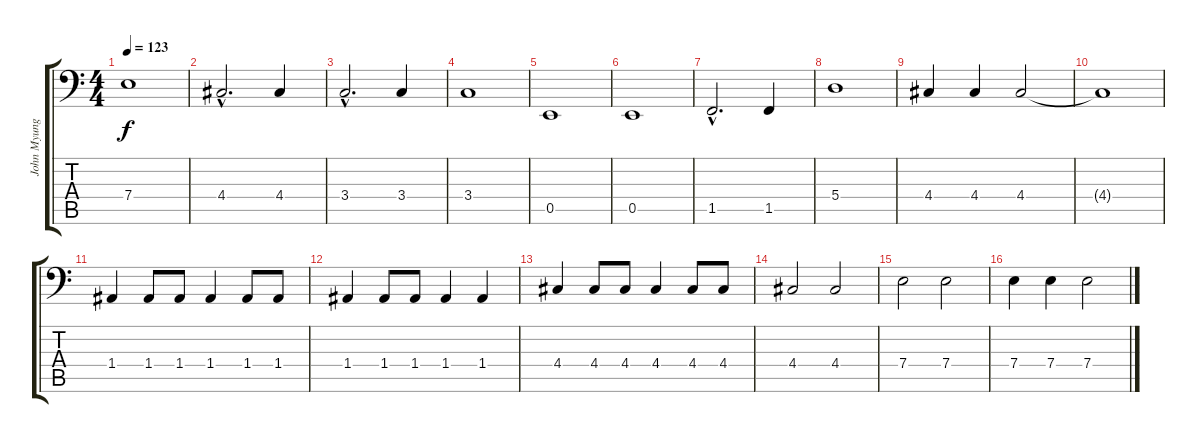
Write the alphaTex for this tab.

\track ("John Myung" "John Myung") {instrument electricbassfinger}
\staff {score tabs}
\tuning (C3 G2 D2 A1 E1 B0) {hide}
\ts (4 4)
\tempo 123
\clef f4
\ks c
7.4.1{dy f} |
4.4{hac}.2{d} 4.4.4 |
3.4{hac}.2{d} 3.4.4 |
3.4.1 |
0.5.1 |
0.5.1 |
1.5{hac}.2{d} 1.5.4 |
5.4.1 |
4.4.4 4.4.4 4.4.2 |
4.4{t}.1 |
1.4.4 1.4.8 1.4.8 1.4.4 1.4.8 1.4.8 |
1.4.4 1.4.8 1.4.8 1.4.4 1.4.4 |
4.4.4 4.4.8 4.4.8 4.4.4 4.4.8 4.4.8 |
4.4.2 4.4.2 |
7.4.2 7.4.2 |
7.4.4 7.4.4 7.4.2
